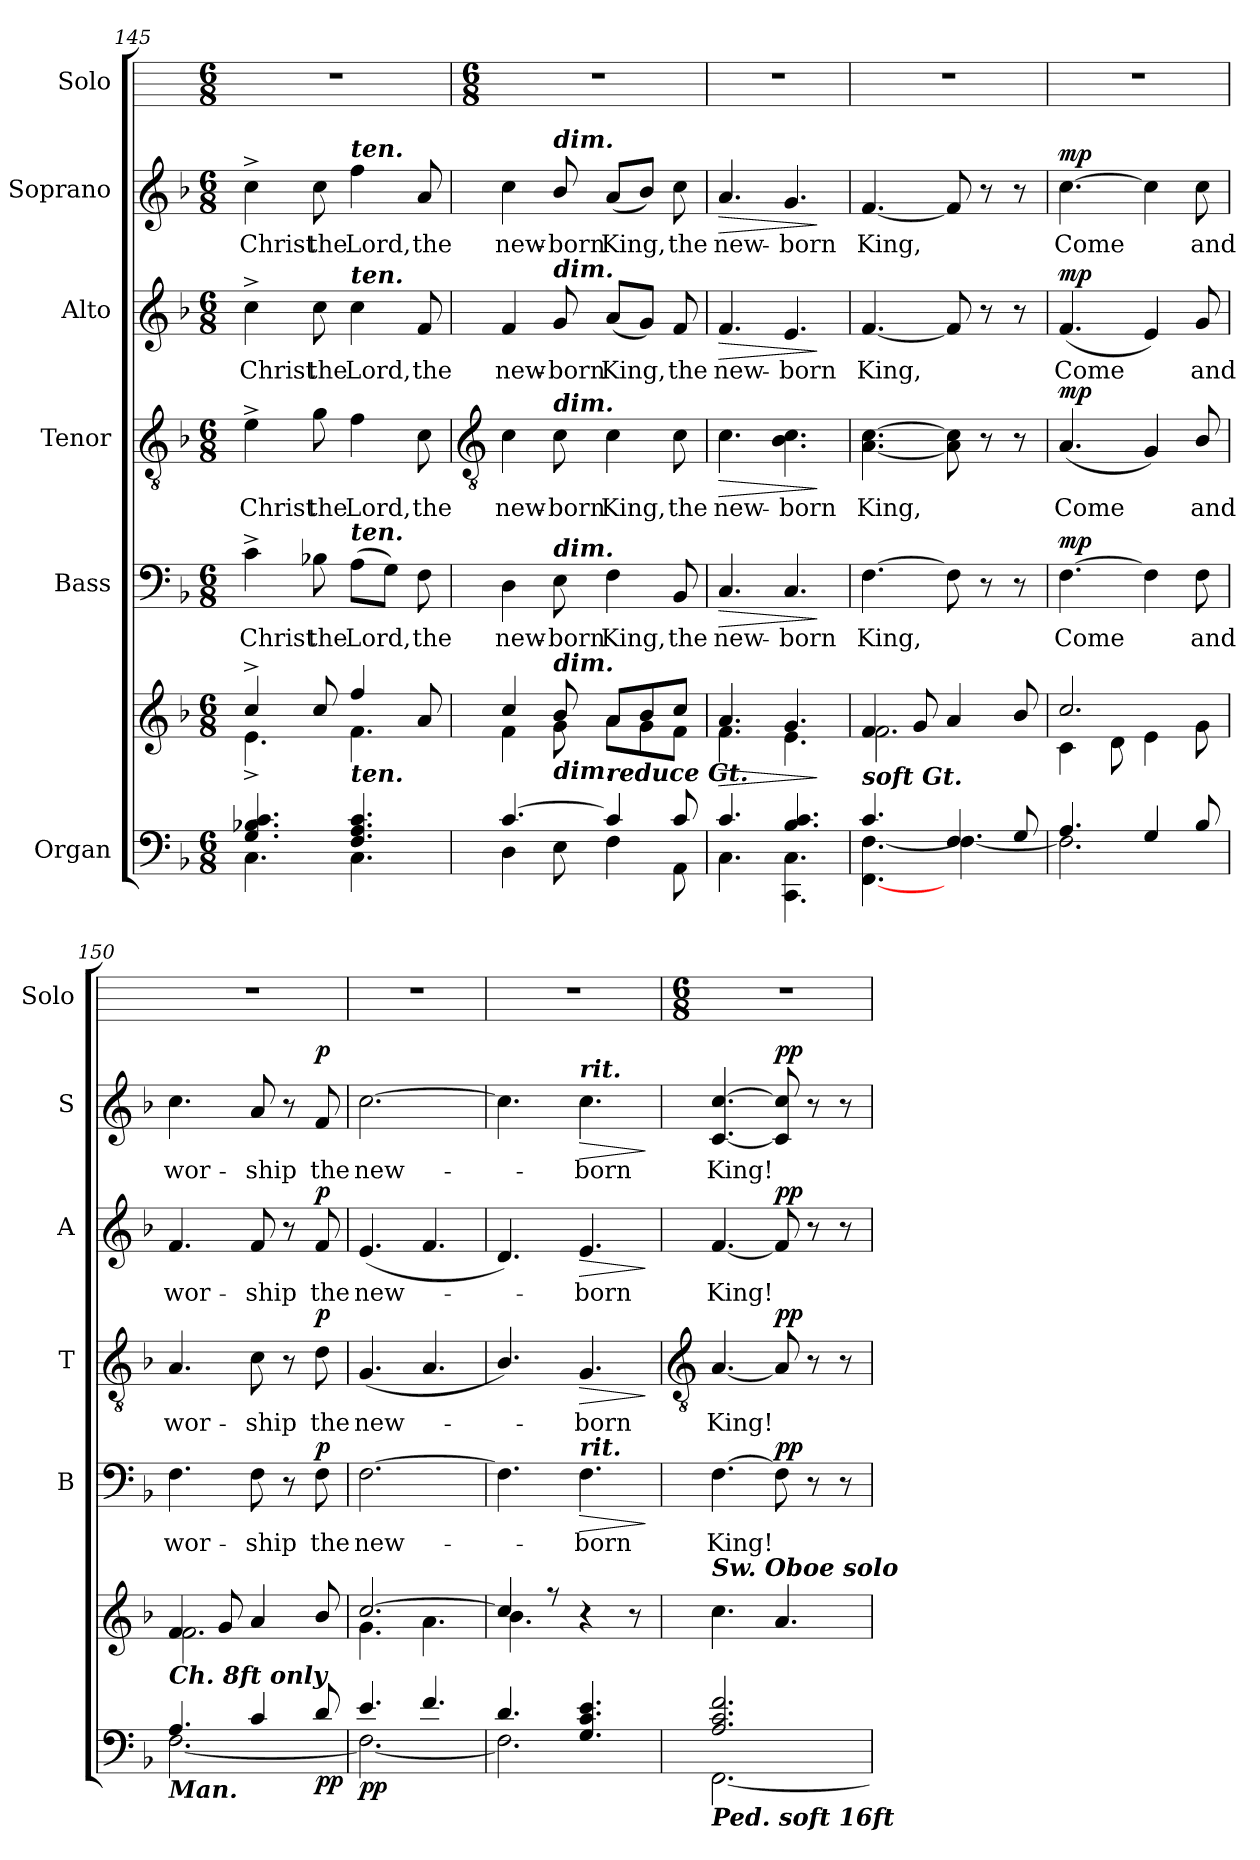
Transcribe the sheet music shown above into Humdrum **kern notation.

**kern	**kern	**dynam	**kern	**text	**dynam	**kern	**text	**dynam	**kern	**text	**dynam	**kern	**text	**dynam	**kern
*part6	*part6	*part6	*part5	*part5	*part5	*part4	*part4	*part4	*part3	*part3	*part3	*part2	*part2	*part2	*part1
*staff7	*staff6	*staff6/7	*staff5	*staff5	*staff5	*staff4	*staff4	*staff4	*staff3	*staff3	*staff3	*staff2	*staff2	*staff2	*staff1
*I"Organ	*	*	*I"Bass	*	*	*I"Tenor	*	*	*I"Alto	*	*	*I"Soprano	*	*	*I"Solo
*	*	*	*I'B	*	*	*I'T	*	*	*I'A	*	*	*I'S	*	*	*I'Solo
*clefF4	*clefG2	*	*clefF4	*	*	*clefGv2	*	*	*clefG2	*	*	*clefG2	*	*	*
*k[b-]	*k[b-]	*	*k[b-]	*	*	*k[b-]	*	*	*k[b-]	*	*	*k[b-]	*	*	*
*F:	*F:	*	*F:	*	*	*F:	*	*	*F:	*	*	*F:	*	*	*
*M6/8	*M6/8	*	*M6/8	*	*	*M6/8	*	*	*M6/8	*	*	*M6/8	*	*	*M6/8
=145	=145	=145	=145	=145	=145	=145	=145	=145	=145	=145	=145	=145	=145	=145	=145
*^	*^	*	*	*	*	*	*	*	*	*	*	*	*	*	*
!	!	!	!	!	!	!LO:LY:b	!	!	!LO:LY:b	!	!	!LO:LY:b	!	!	!LO:LY:b	!	!
4.G/ 4.B-X/ 4.c/	4.C\	4cc^/	4.e^\	.	4c^	Christ	.	4e^	Christ	.	4cc^	Christ	.	4cc^	Christ	.	2.r
!	!	!	!	!	!	!LO:LY:b	!	!	!LO:LY:b	!	!	!LO:LY:b	!	!	!LO:LY:b	!	!
.	.	8cc/	.	.	8B-X	the	.	8g	the	.	8cc	the	.	8cc	the	.	.
!	!	!	!	!	!	!	!	!	!	!	!	!	!	!LO:TX:a:Bi:t=ten.	!	!	!
!	!	!	!	!	!	!	!	!	!	!	!LO:TX:a:Bi:t=ten.	!	!	!	!	!	!
!	!	!	!	!	!LO:TX:a:Bi:t=ten.	!	!	!	!	!	!	!	!	!	!	!	!
!	!	!LO:TX:b:Bi:t=ten.	!	!	!	!	!	!	!	!	!	!	!	!	!	!	!
!	!	!	!	!	!	!LO:LY:b	!	!	!LO:LY:b	!	!	!LO:LY:b	!	!	!LO:LY:b	!	!
4.F/ 4.A/ 4.c/	4.C\	4ff/	4.f\	.	(>8AL	Lord,	.	4f	Lord,	.	4cc	Lord,	.	4ff	Lord,	.	.
.	.	.	.	.	8GJ)	.	.	.	.	.	.	.	.	.	.	.	.
!	!	!	!	!	!	!LO:LY:b	!	!	!LO:LY:b	!	!	!LO:LY:b	!	!	!LO:LY:b	!	!
.	.	8a/	.	.	8F	the	.	8c	the	.	8f	the	.	8a	the	.	.
!!LO:LB:g=z
=146	=146	=146	=146	=146	=146	=146	=146	=146	=146	=146	=146	=146	=146	=146	=146	=146	=146
*	*	*	*	*	*	*	*	*clefGv2	*	*	*	*	*	*	*	*	*
*	*	*	*	*	*	*	*	*	*	*	*	*	*	*	*	*	*M6/8
!	!	!	!	!	!	!LO:LY:b	!	!	!LO:LY:b	!	!	!LO:LY:b	!	!	!LO:LY:b	!	!
[4.c/	4D\	4cc/	4f\	.	4D	new-	.	4c	new-	.	4f	new-	.	4cc	new-	.	2.r
!	!	!	!	!	!	!	!	!	!	!	!	!	!	!LO:TX:a:Bi:t=dim.	!	!	!
!	!	!	!	!	!	!	!	!	!	!	!LO:TX:a:Bi:t=dim.	!	!	!	!	!	!
!	!	!	!	!	!	!	!	!LO:TX:a:Bi:t=dim.	!	!	!	!	!	!	!	!	!
!	!	!	!	!	!LO:TX:a:Bi:t=dim.	!	!	!	!	!	!	!	!	!	!	!	!
!	!	!LO:TX:b:Bi:t=dim.	!	!	!	!	!	!	!	!	!	!	!	!	!	!	!
!	!	!LO:TX:a:Bi:t=dim.	!	!	!	!	!	!	!	!	!	!	!	!	!	!	!
!	!	!	!	!	!	!LO:LY:b	!	!	!LO:LY:b	!	!	!LO:LY:b	!	!	!LO:LY:b	!	!
.	8E\	8b-/	8g\	.	8E\	-born	.	8c\	-born	.	8g/	-born	.	8b-/	-born	.	.
!LO:TX:a:Bi:t=reduce Gt.	!	!	!	!	!	!	!	!	!	!	!	!	!	!	!	!	!
!	!	!	!	!	!	!LO:LY:b	!	!	!LO:LY:b	!	!	!LO:LY:b	!	!	!LO:LY:b	!	!
4c/]	4F\	8a/L	8a\L	.	4F	King,	.	4c\	King,	.	(<8aL	King,	.	(<8aL	King,	.	.
.	.	8b-/	8g\	.	.	.	.	.	.	.	8gJ)	.	.	8b-J)	.	.	.
!	!	!	!	!	!	!LO:LY:b	!	!	!LO:LY:b	!	!	!LO:LY:b	!	!	!LO:LY:b	!	!
8c/	8AA\	8cc/J	8f\J	.	8BB-	the	.	8c	the	.	8f	the	.	8cc	the	.	.
=147	=147	=147	=147	=147	=147	=147	=147	=147	=147	=147	=147	=147	=147	=147	=147	=147	=147
!	!	!	!	!LO:HP:b	!	!	!	!	!	!	!	!	!	!	!	!	!
!	!	!	!	!LO:HP:n=1:b	!	!LO:LY:b	!LO:HP:b	!	!LO:LY:b	!LO:HP:b	!	!LO:LY:b	!LO:HP:b	!	!LO:LY:b	!LO:HP:b	!
4.c/	4.C\	4.a/	4.f\	> >	4.C	new-	>	4.c	new-	>	4.f	new-	>	4.a	new-	>	2.r
!	!	!	!	!	!	!LO:LY:b	!	!	!LO:LY:b	!	!	!LO:LY:b	!	!	!LO:LY:b	!	!
4.B-/ 4.c/	4.CC\ 4.C\	4.g/	4.e\	.	4.C	-born	.	4.B- 4.c	-born	.	4.e	-born	.	4.g	-born	.	.
*v	*v	*	*	*	*	*	*	*	*	*	*	*	*	*	*	*	*
*	*v	*v	*	*	*	*	*	*	*	*	*	*	*	*	*	*
.	.	] ]	.	.	]	.	.	]	.	.	]	.	.	]	.
=148	=148	=148	=148	=148	=148	=148	=148	=148	=148	=148	=148	=148	=148	=148	=148
*^	*^	*	*	*	*	*	*	*	*	*	*	*	*	*	*
!LO:TX:a:Bi:t=soft Gt.	!	!	!	!	!	!	!	!	!	!	!	!	!	!	!	!	!
!	!	!	!	!	!	!LO:LY:b	!	!	!LO:LY:b	!	!	!LO:LY:b	!	!	!LO:LY:b	!	!
4.c/	[4.FF\ [4.F\	4f/	2.f\	.	[4.F	King,	.	[4.A [4.c	King,	.	[4.f	King,	.	[4.f	King,	.	2.r
.	.	8g/	.	.	.	.	.	.	.	.	.	.	.	.	.	.	.
4F/	4.F\_	4a/	.	.	8F]	.	.	8A] 8c]	.	.	8f]	.	.	8f]	.	.	.
.	.	.	.	.	8r	.	.	8r	.	.	8r	.	.	8r	.	.	.
8G/	.	8b-/	.	.	8r	.	.	8r	.	.	8r	.	.	8r	.	.	.
=149	=149	=149	=149	=149	=149	=149	=149	=149	=149	=149	=149	=149	=149	=149	=149	=149	=149
!	!	!	!	!LO:DY:b=2	!	!LO:LY:b	!	!	!LO:LY:b	!	!	!LO:LY:b	!	!	!LO:LY:b	!	!
!	!	!	!	!LO:DY:n=1:b=2	!	!	!	!	!	!	!	!	!	!	!	!	!
!	!	!	!	!LO:DY:n=2:b	!	!	!	!	!	!	!	!	!	!	!	!	!
!	!	!	!	!LO:DY:n=3:b	!	!	!LO:DY:b	!	!	!LO:DY:b	!	!	!LO:DY:b	!	!	!LO:DY:b	!
4.A/	2.F\]	2.cc/	4c\	mp mp mp mp	[4.F	Come	mp	(<4.A	Come	mp	(<4.f	Come	mp	[4.cc	Come	mp	2.r
.	.	.	8d\	.	.	.	.	.	.	.	.	.	.	.	.	.	.
4G/	.	.	4e\	.	4F]	.	.	4G)	.	.	4e)	.	.	4cc]	.	.	.
!	!	!	!	!	!	!LO:LY:b	!	!	!LO:LY:b	!	!	!LO:LY:b	!	!	!LO:LY:b	!	!
8B-/	.	.	8g\	.	8F	and	.	8B-/	and	.	8g	and	.	8cc	and	.	.
=150	=150	=150	=150	=150	=150	=150	=150	=150	=150	=150	=150	=150	=150	=150	=150	=150	=150
!LO:TX:a:Bi:t=Ch. 8ft only	!	!	!	!	!	!	!	!	!	!	!	!	!	!	!	!	!
!LO:TX:b:Bi:t=Man.	!	!	!	!	!	!	!	!	!	!	!	!	!	!	!	!	!
!	!	!	!	!	!	!LO:LY:b	!	!	!LO:LY:b	!	!	!LO:LY:b	!	!	!LO:LY:b	!	!
4.A/	[2.F\	4f/	2.f\	.	4.F	wor-	.	4.A	wor-	.	4.f	wor-	.	4.cc	wor-	.	2.r
.	.	8g/	.	.	.	.	.	.	.	.	.	.	.	.	.	.	.
!	!	!	!	!	!	!LO:LY:b	!	!	!LO:LY:b	!	!	!LO:LY:b	!	!	!LO:LY:b	!	!
4c/	.	4a/	.	.	8F	-ship	.	8c	-ship	.	8f	-ship	.	8a	-ship	.	.
.	.	.	.	.	8r	.	.	8r	.	.	8r	.	.	8r	.	.	.
!	!	!	!	!LO:DY:b=2	!	!LO:LY:b	!	!	!LO:LY:b	!	!	!LO:LY:b	!	!	!LO:LY:b	!	!
!	!	!	!	!LO:DY:n=1:b	!	!	!LO:DY:b	!	!	!LO:DY:b	!	!	!LO:DY:b	!	!	!LO:DY:b	!
8d/	.	8b-/	.	p p	8F	the	p	8d	the	p	8f	the	p	8f	the	p	.
=151	=151	=151	=151	=151	=151	=151	=151	=151	=151	=151	=151	=151	=151	=151	=151	=151	=151
!	!	!	!	!LO:DY:b=2	!	!LO:LY:b	!	!	!LO:LY:b	!	!	!LO:LY:b	!	!	!LO:LY:b	!	!
!	!	!	!	!LO:DY:n=1:b	!	!	!	!	!	!	!	!	!	!	!	!	!
4.e/	2.F\_	[2.cc/	4.g\	p p	[2.F	new-	.	(<4.G	new-	.	(<4.e	new-	.	[2.cc	new-	.	2.r
4.f/	.	.	4.a\	.	.	.	.	4.A	.	.	4.f	.	.	.	.	.	.
=152	=152	=152	=152	=152	=152	=152	=152	=152	=152	=152	=152	=152	=152	=152	=152	=152	=152
4.d/	2.F\]	4cc/]	4.b-\	.	4.F]	.	.	4.B-/)	.	.	4.d)	.	.	4.cc]	.	.	2.r
.	.	8r	.	.	.	.	.	.	.	.	.	.	.	.	.	.	.
!	!	!	!	!	!	!	!	!	!	!	!	!	!	!LO:TX:a:Bi:t=rit.	!	!	!
!	!	!	!	!	!LO:TX:a:Bi:t=rit.	!	!	!	!	!	!	!	!	!	!	!	!
!	!	!	!	!	!	!LO:LY:b	!LO:HP:b	!	!LO:LY:b	!LO:HP:b	!	!LO:LY:b	!LO:HP:b	!	!LO:LY:b	!LO:HP:b	!
4.G/ 4.c/ 4.e/	.	4r	4.ryy	.	4.F	born	>	4.G	born	>	4.e	born	>	4.cc	born	>	.
.	.	8r	.	.	.	.	.	.	.	.	.	.	.	.	.	.	.
*v	*v	*	*	*	*	*	*	*	*	*	*	*	*	*	*	*	*
*	*v	*v	*	*	*	*	*	*	*	*	*	*	*	*	*	*
.	.	.	.	.	]	.	.	]	.	.	]	.	.	]	.
!!LO:LB:g=z
=153	=153	=153	=153	=153	=153	=153	=153	=153	=153	=153	=153	=153	=153	=153	=153
*	*	*	*	*	*	*clefGv2	*	*	*	*	*	*	*	*	*
*	*	*	*	*	*	*	*	*	*	*	*	*	*	*	*M6/8
*^	*	*	*	*	*	*	*	*	*	*	*	*	*	*	*
!	!	!LO:TX:a:Bi:t=Sw. Oboe solo	!	!	!	!	!	!	!	!	!	!	!	!	!	!
!LO:TX:b:Bi:t=Ped. soft 16ft	!	!	!	!	!	!	!	!	!	!	!	!	!	!	!	!
!	!	!	!	!	!LO:LY:b	!	!	!LO:LY:b	!	!	!LO:LY:b	!	!	!LO:LY:b	!	!
2.A/ 2.c/ 2.f/	[2.FF\	4.cc\	.	[4.F	King!	.	[4.A	King!	.	[4.f	King!	.	[4.c [4.cc	King!	.	2.r
!	!	!	!	!	!	!LO:DY:b	!	!	!LO:DY:b	!	!	!LO:DY:b	!	!	!LO:DY:b	!
.	.	4.a	.	8F]	.	pp	8A]	.	pp	8f]	.	pp	8c] 8cc]	.	pp	.
.	.	.	.	8r	.	.	8r	.	.	8r	.	.	8r	.	.	.
.	.	.	.	8r	.	.	8r	.	.	8r	.	.	8r	.	.	.
*v	*v	*	*	*	*	*	*	*	*	*	*	*	*	*	*	*
=	=	=	=	=	=	=	=	=	=	=	=	=	=	=	=
*-	*-	*-	*-	*-	*-	*-	*-	*-	*-	*-	*-	*-	*-	*-	*-
